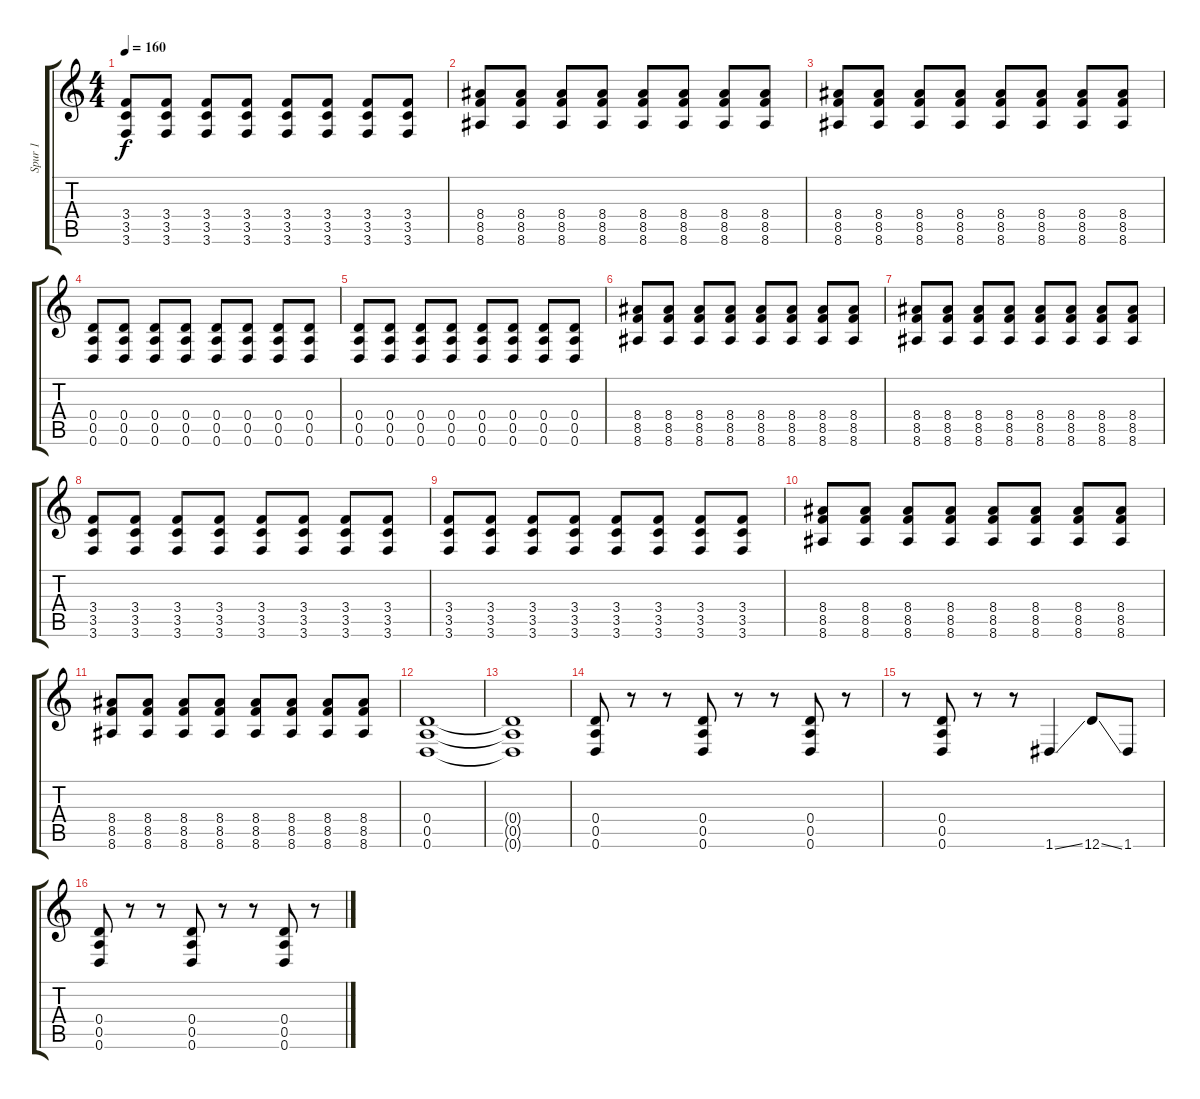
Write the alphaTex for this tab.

\track ("Spur 1" "Spur 1") {instrument distortionguitar}
\staff {score tabs}
\tuning (E4 B3 G3 D3 A2 D2) {hide}
\ts (4 4)
\tempo 160
\clef g2
\ks c
(3.4 3.5 3.6).8{dy f} (3.4 3.5 3.6).8 (3.4 3.5 3.6).8 (3.4 3.5 3.6).8 (3.4 3.5 3.6).8 (3.4 3.5 3.6).8 (3.4 3.5 3.6).8 (3.4 3.5 3.6).8 |
(8.4 8.5 8.6).8 (8.4 8.5 8.6).8 (8.4 8.5 8.6).8 (8.4 8.5 8.6).8 (8.4 8.5 8.6).8 (8.4 8.5 8.6).8 (8.4 8.5 8.6).8 (8.4 8.5 8.6).8 |
(8.4 8.5 8.6).8 (8.4 8.5 8.6).8 (8.4 8.5 8.6).8 (8.4 8.5 8.6).8 (8.4 8.5 8.6).8 (8.4 8.5 8.6).8 (8.4 8.5 8.6).8 (8.4 8.5 8.6).8 |
(0.4 0.5 0.6).8 (0.4 0.5 0.6).8 (0.4 0.5 0.6).8 (0.4 0.5 0.6).8 (0.4 0.5 0.6).8 (0.4 0.5 0.6).8 (0.4 0.5 0.6).8 (0.4 0.5 0.6).8 |
(0.4 0.5 0.6).8 (0.4 0.5 0.6).8 (0.4 0.5 0.6).8 (0.4 0.5 0.6).8 (0.4 0.5 0.6).8 (0.4 0.5 0.6).8 (0.4 0.5 0.6).8 (0.4 0.5 0.6).8 |
(8.4 8.5 8.6).8 (8.4 8.5 8.6).8 (8.4 8.5 8.6).8 (8.4 8.5 8.6).8 (8.4 8.5 8.6).8 (8.4 8.5 8.6).8 (8.4 8.5 8.6).8 (8.4 8.5 8.6).8 |
(8.4 8.5 8.6).8 (8.4 8.5 8.6).8 (8.4 8.5 8.6).8 (8.4 8.5 8.6).8 (8.4 8.5 8.6).8 (8.4 8.5 8.6).8 (8.4 8.5 8.6).8 (8.4 8.5 8.6).8 |
(3.4 3.5 3.6).8 (3.4 3.5 3.6).8 (3.4 3.5 3.6).8 (3.4 3.5 3.6).8 (3.4 3.5 3.6).8 (3.4 3.5 3.6).8 (3.4 3.5 3.6).8 (3.4 3.5 3.6).8 |
(3.4 3.5 3.6).8 (3.4 3.5 3.6).8 (3.4 3.5 3.6).8 (3.4 3.5 3.6).8 (3.4 3.5 3.6).8 (3.4 3.5 3.6).8 (3.4 3.5 3.6).8 (3.4 3.5 3.6).8 |
(8.4 8.5 8.6).8 (8.4 8.5 8.6).8 (8.4 8.5 8.6).8 (8.4 8.5 8.6).8 (8.4 8.5 8.6).8 (8.4 8.5 8.6).8 (8.4 8.5 8.6).8 (8.4 8.5 8.6).8 |
(8.4 8.5 8.6).8 (8.4 8.5 8.6).8 (8.4 8.5 8.6).8 (8.4 8.5 8.6).8 (8.4 8.5 8.6).8 (8.4 8.5 8.6).8 (8.4 8.5 8.6).8 (8.4 8.5 8.6).8 |
(0.4 0.5 0.6).1 |
(0.4{t} 0.5{t} 0.6{t}).1 |
(0.4 0.5 0.6).8 r.8 r.8 (0.4 0.5 0.6).8 r.8 r.8 (0.4 0.5 0.6).8 r.8 |
r.8 (0.4 0.5 0.6).8 r.8 r.8 1.6{ss}.4 12.6{ss}.8 1.6.8 |
(0.4 0.5 0.6).8 r.8 r.8 (0.4 0.5 0.6).8 r.8 r.8 (0.4 0.5 0.6).8 r.8
